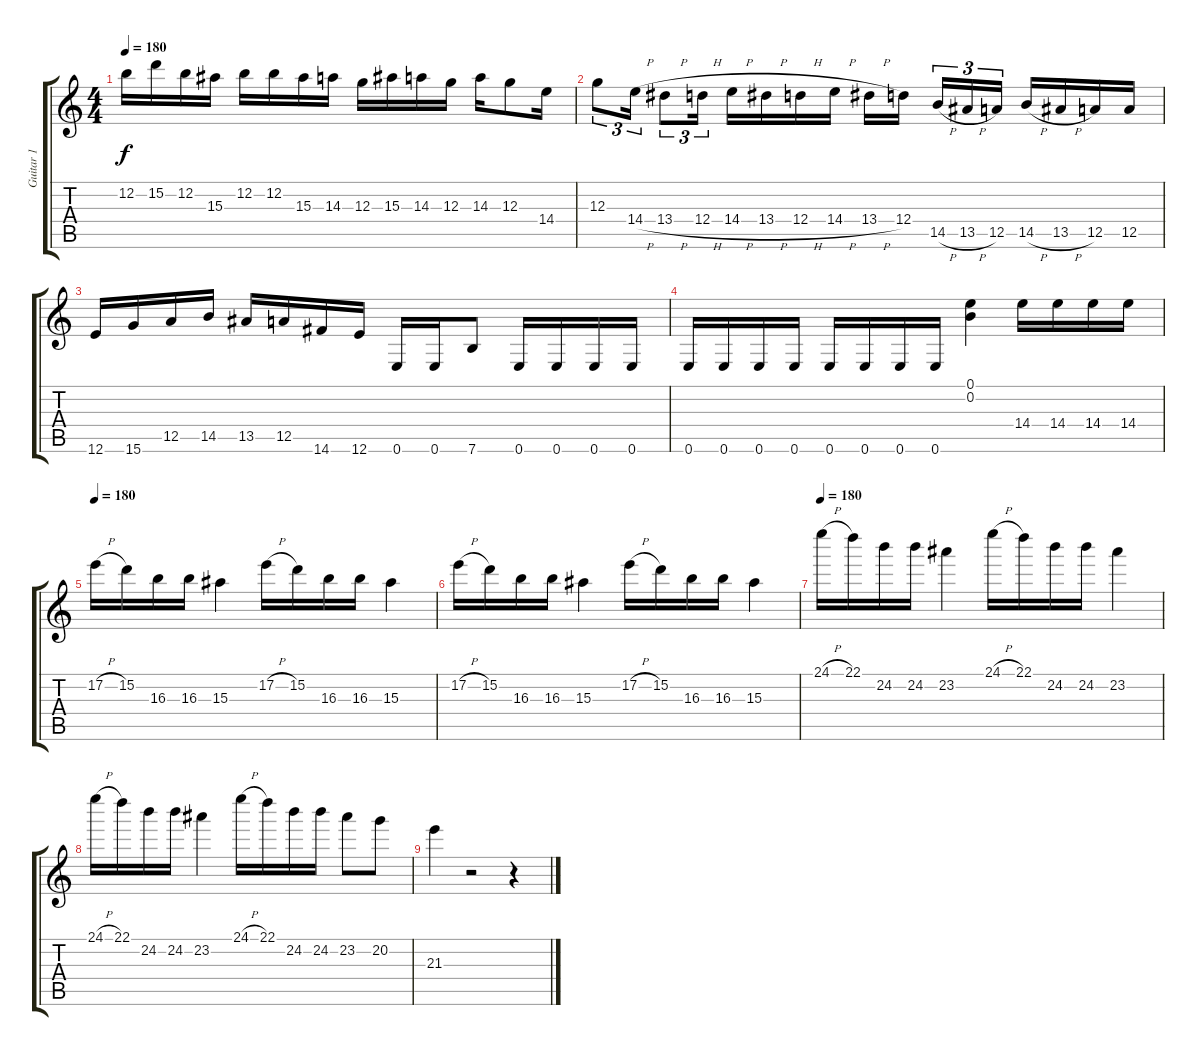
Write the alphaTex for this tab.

\track ("Guitar 1" "Guitar 1") {instrument distortionguitar}
\staff {score tabs}
\tuning (E4 B3 G3 D3 A2 E2) {hide}
\ts (4 4)
\tempo 180
\clef g2
\ks c
12.2.16{dy f} 15.2.16 12.2.16 15.3.16 12.2.16 12.2.16 15.3.16 14.3.16 12.3.16 15.3.16 14.3.16 12.3.16 14.3.16 12.3.8 14.4.16 |
12.3.8{tu (3 2)} 14.4{h}.16{tu (3 2)} 13.4{h}.8{tu (3 2)} 12.4{h}.16{tu (3 2)} 14.4{h}.16 13.4{h}.16 12.4{h}.16 14.4{h}.16 13.4{h}.16 12.4.16 14.5{h}.16{tu (3 2)} 13.5{h}.16{tu (3 2)} 12.5.16{tu (3 2)} 14.5{h}.16 13.5{h}.16 12.5.16 12.5.16 |
12.6.16 15.6.16 12.5.16 14.5.16 13.5.16 12.5.16 14.6.16 12.6.16 0.6.16 0.6.16 7.6.8 0.6.16 0.6.16 0.6.16 0.6.16 |
0.6.16 0.6.16 0.6.16 0.6.16 0.6.16 0.6.16 0.6.16 0.6.16 (0.1 0.2).4 14.4.16 14.4.16 14.4.16 14.4.16 |
\tempo 180
17.2{h}.16 15.2.16 16.3.16 16.3.16 15.3.4 17.2{h}.16 15.2.16 16.3.16 16.3.16 15.3.4 |
17.2{h}.16 15.2.16 16.3.16 16.3.16 15.3.4 17.2{h}.16 15.2.16 16.3.16 16.3.16 15.3.4 |
\tempo 180
24.1{h}.16 22.1.16 24.2.16 24.2.16 23.2.4 24.1{h}.16 22.1.16 24.2.16 24.2.16 23.2.4 |
24.1{h}.16 22.1.16 24.2.16 24.2.16 23.2.4 24.1{h}.16 22.1.16 24.2.16 24.2.16 23.2.8 20.2.8 |
21.3.4 r.2 r.4
